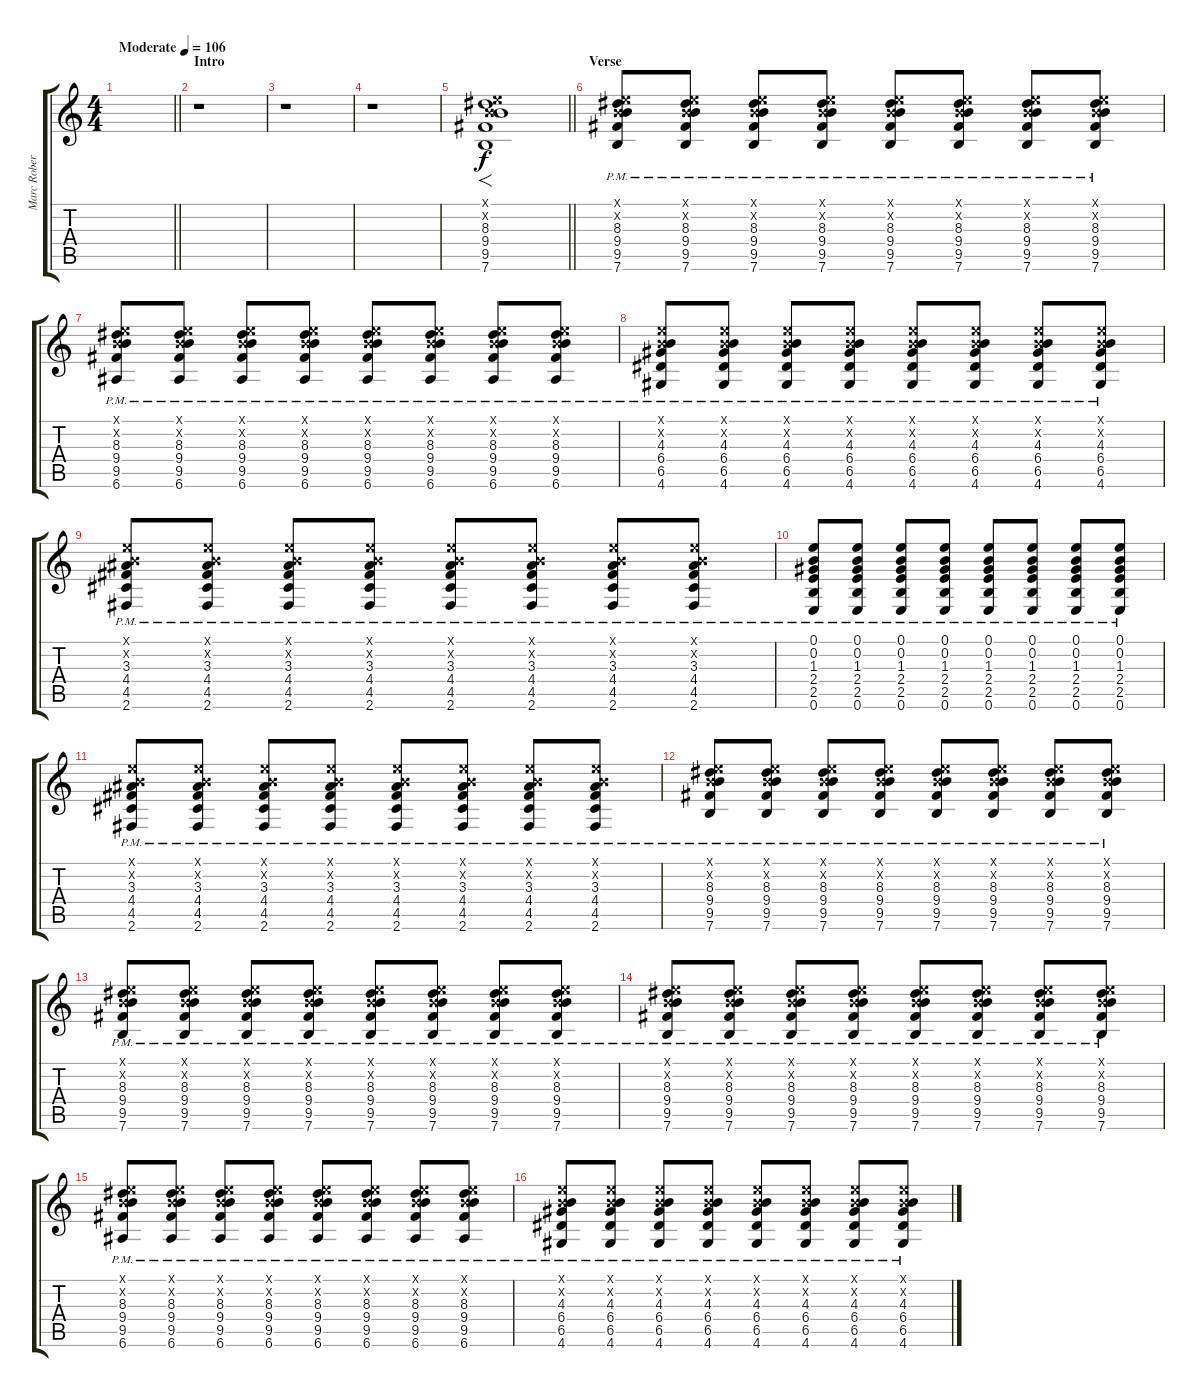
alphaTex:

\track ("Marc Roberge" "Marc Rober") {instrument acousticguitarsteel}
\staff {score tabs}
\tuning (E4 B3 G3 D3 A2 E2) {hide}
\ts (4 4)
\tempo (106 "Moderate")
\clef g2
\barLineRight lightlight
\ks c
|
\section ("" "Intro")
r.1 |
r.1 |
r.1 |
\barLineRight lightlight
(0.1{x} 0.2{x} 8.3 9.4 9.5 7.6).1{f} |
\section ("" "Verse")
(0.1{x} 0.2{x} 8.3{pm} 9.4{pm} 9.5{pm} 7.6{pm}).8 (0.1{x} 0.2{x} 8.3{pm} 9.4{pm} 9.5{pm} 7.6{pm}).8 (0.1{x} 0.2{x} 8.3{pm} 9.4{pm} 9.5{pm} 7.6{pm}).8 (0.1{x} 0.2{x} 8.3{pm} 9.4{pm} 9.5{pm} 7.6{pm}).8 (0.1{x} 0.2{x} 8.3{pm} 9.4{pm} 9.5{pm} 7.6{pm}).8 (0.1{x} 0.2{x} 8.3{pm} 9.4{pm} 9.5{pm} 7.6{pm}).8 (0.1{x} 0.2{x} 8.3{pm} 9.4{pm} 9.5{pm} 7.6{pm}).8 (0.1{x} 0.2{x} 8.3{pm} 9.4{pm} 9.5{pm} 7.6{pm}).8 |
(0.1{x} 0.2{x} 8.3{pm} 9.4{pm} 9.5{pm} 6.6{pm}).8 (0.1{x} 0.2{x} 8.3{pm} 9.4{pm} 9.5{pm} 6.6{pm}).8 (0.1{x} 0.2{x} 8.3{pm} 9.4{pm} 9.5{pm} 6.6{pm}).8 (0.1{x} 0.2{x} 8.3{pm} 9.4{pm} 9.5{pm} 6.6{pm}).8 (0.1{x} 0.2{x} 8.3{pm} 9.4{pm} 9.5{pm} 6.6{pm}).8 (0.1{x} 0.2{x} 8.3{pm} 9.4{pm} 9.5{pm} 6.6{pm}).8 (0.1{x} 0.2{x} 8.3{pm} 9.4{pm} 9.5{pm} 6.6{pm}).8 (0.1{x} 0.2{x} 8.3{pm} 9.4 9.5 6.6).8 |
(0.1{x} 0.2{x} 4.3{pm} 6.4{pm} 6.5{pm} 4.6{pm}).8 (0.1{x} 0.2{x} 4.3{pm} 6.4{pm} 6.5{pm} 4.6{pm}).8 (0.1{x} 0.2{x} 4.3{pm} 6.4{pm} 6.5{pm} 4.6{pm}).8 (0.1{x} 0.2{x} 4.3{pm} 6.4{pm} 6.5{pm} 4.6{pm}).8 (0.1{x} 0.2{x} 4.3{pm} 6.4{pm} 6.5{pm} 4.6{pm}).8 (0.1{x} 0.2{x} 4.3{pm} 6.4{pm} 6.5{pm} 4.6{pm}).8 (0.1{x} 0.2{x} 4.3{pm} 6.4{pm} 6.5{pm} 4.6{pm}).8 (0.1{x} 0.2{x} 4.3{pm} 6.4{pm} 6.5{pm} 4.6{pm}).8 |
(0.1{x} 0.2{x} 3.3{pm} 4.4{pm} 4.5{pm} 2.6{pm}).8 (0.1{x} 0.2{x} 3.3{pm} 4.4{pm} 4.5{pm} 2.6{pm}).8 (0.1{x} 0.2{x} 3.3{pm} 4.4{pm} 4.5{pm} 2.6{pm}).8 (0.1{x} 0.2{x} 3.3{pm} 4.4{pm} 4.5{pm} 2.6{pm}).8 (0.1{x} 0.2{x} 3.3{pm} 4.4{pm} 4.5{pm} 2.6{pm}).8 (0.1{x} 0.2{x} 3.3{pm} 4.4{pm} 4.5{pm} 2.6{pm}).8 (0.1{x} 0.2{x} 3.3{pm} 4.4{pm} 4.5{pm} 2.6{pm}).8 (0.1{x} 0.2{x} 3.3{pm} 4.4{pm} 4.5{pm} 2.6{pm}).8 |
(0.1{pm} 0.2{pm} 1.3{pm} 2.4{pm} 2.5{pm} 0.6{pm}).8 (0.1{pm} 0.2{pm} 1.3{pm} 2.4{pm} 2.5{pm} 0.6{pm}).8 (0.1{pm} 0.2{pm} 1.3{pm} 2.4{pm} 2.5{pm} 0.6{pm}).8 (0.1{pm} 0.2{pm} 1.3{pm} 2.4{pm} 2.5{pm} 0.6{pm}).8 (0.1{pm} 0.2{pm} 1.3{pm} 2.4{pm} 2.5{pm} 0.6{pm}).8 (0.1{pm} 0.2{pm} 1.3{pm} 2.4{pm} 2.5{pm} 0.6{pm}).8 (0.1{pm} 0.2{pm} 1.3{pm} 2.4{pm} 2.5{pm} 0.6{pm}).8 (0.1{pm} 0.2{pm} 1.3{pm} 2.4{pm} 2.5{pm} 0.6{pm}).8 |
(0.1{x} 0.2{x} 3.3 4.4 4.5{pm} 2.6).8 (0.1{x} 0.2{x} 3.3{pm} 4.4{pm} 4.5{pm} 2.6{pm}).8 (0.1{x} 0.2{x} 3.3{pm} 4.4{pm} 4.5{pm} 2.6{pm}).8 (0.1{x} 0.2{x} 3.3{pm} 4.4{pm} 4.5{pm} 2.6{pm}).8 (0.1{x} 0.2{x} 3.3{pm} 4.4{pm} 4.5{pm} 2.6{pm}).8 (0.1{x} 0.2{x} 3.3{pm} 4.4{pm} 4.5{pm} 2.6{pm}).8 (0.1{x} 0.2{x} 3.3{pm} 4.4{pm} 4.5{pm} 2.6{pm}).8 (0.1{x} 0.2{x} 3.3{pm} 4.4{pm} 4.5{pm} 2.6{pm}).8 |
(0.1{x} 0.2{x} 8.3{pm} 9.4{pm} 9.5{pm} 7.6{pm}).8 (0.1{x} 0.2{x} 8.3{pm} 9.4{pm} 9.5{pm} 7.6{pm}).8 (0.1{x} 0.2{x} 8.3{pm} 9.4{pm} 9.5{pm} 7.6{pm}).8 (0.1{x} 0.2{x} 8.3{pm} 9.4{pm} 9.5{pm} 7.6{pm}).8 (0.1{x} 0.2{x} 8.3{pm} 9.4{pm} 9.5{pm} 7.6{pm}).8 (0.1{x} 0.2{x} 8.3{pm} 9.4{pm} 9.5{pm} 7.6{pm}).8 (0.1{x} 0.2{x} 8.3{pm} 9.4{pm} 9.5{pm} 7.6{pm}).8 (0.1{x} 0.2{x} 8.3{pm} 9.4{pm} 9.5{pm} 7.6{pm}).8 |
(0.1{x} 0.2{x} 8.3{pm} 9.4{pm} 9.5{pm} 7.6{pm}).8 (0.1{x} 0.2{x} 8.3{pm} 9.4{pm} 9.5{pm} 7.6{pm}).8 (0.1{x} 0.2{x} 8.3{pm} 9.4{pm} 9.5{pm} 7.6{pm}).8 (0.1{x} 0.2{x} 8.3{pm} 9.4{pm} 9.5{pm} 7.6{pm}).8 (0.1{x} 0.2{x} 8.3{pm} 9.4{pm} 9.5{pm} 7.6{pm}).8 (0.1{x} 0.2{x} 8.3{pm} 9.4{pm} 9.5{pm} 7.6{pm}).8 (0.1{x} 0.2{x} 8.3{pm} 9.4{pm} 9.5{pm} 7.6{pm}).8 (0.1{x} 0.2{x} 8.3{pm} 9.4{pm} 9.5{pm} 7.6{pm}).8 |
(0.1{x} 0.2{x} 8.3{pm} 9.4{pm} 9.5{pm} 7.6{pm}).8 (0.1{x} 0.2{x} 8.3{pm} 9.4{pm} 9.5{pm} 7.6{pm}).8 (0.1{x} 0.2{x} 8.3{pm} 9.4{pm} 9.5{pm} 7.6{pm}).8 (0.1{x} 0.2{x} 8.3{pm} 9.4{pm} 9.5{pm} 7.6{pm}).8 (0.1{x} 0.2{x} 8.3{pm} 9.4{pm} 9.5{pm} 7.6{pm}).8 (0.1{x} 0.2{x} 8.3{pm} 9.4{pm} 9.5{pm} 7.6{pm}).8 (0.1{x} 0.2{x} 8.3{pm} 9.4{pm} 9.5{pm} 7.6{pm}).8 (0.1{x} 0.2{x} 8.3{pm} 9.4{pm} 9.5{pm} 7.6{pm}).8 |
(0.1{x} 0.2{x} 8.3{pm} 9.4{pm} 9.5{pm} 6.6{pm}).8 (0.1{x} 0.2{x} 8.3{pm} 9.4{pm} 9.5{pm} 6.6{pm}).8 (0.1{x} 0.2{x} 8.3{pm} 9.4{pm} 9.5{pm} 6.6{pm}).8 (0.1{x} 0.2{x} 8.3{pm} 9.4{pm} 9.5{pm} 6.6{pm}).8 (0.1{x} 0.2{x} 8.3{pm} 9.4{pm} 9.5{pm} 6.6{pm}).8 (0.1{x} 0.2{x} 8.3{pm} 9.4{pm} 9.5{pm} 6.6{pm}).8 (0.1{x} 0.2{x} 8.3{pm} 9.4{pm} 9.5{pm} 6.6{pm}).8 (0.1{x} 0.2{x} 8.3{pm} 9.4 9.5 6.6).8 |
(0.1{x} 0.2{x} 4.3{pm} 6.4{pm} 6.5{pm} 4.6{pm}).8 (0.1{x} 0.2{x} 4.3{pm} 6.4{pm} 6.5{pm} 4.6{pm}).8 (0.1{x} 0.2{x} 4.3{pm} 6.4{pm} 6.5{pm} 4.6{pm}).8 (0.1{x} 0.2{x} 4.3{pm} 6.4{pm} 6.5{pm} 4.6{pm}).8 (0.1{x} 0.2{x} 4.3{pm} 6.4{pm} 6.5{pm} 4.6{pm}).8 (0.1{x} 0.2{x} 4.3{pm} 6.4{pm} 6.5{pm} 4.6{pm}).8 (0.1{x} 0.2{x} 4.3{pm} 6.4{pm} 6.5{pm} 4.6{pm}).8 (0.1{x} 0.2{x} 4.3{pm} 6.4{pm} 6.5{pm} 4.6{pm}).8
